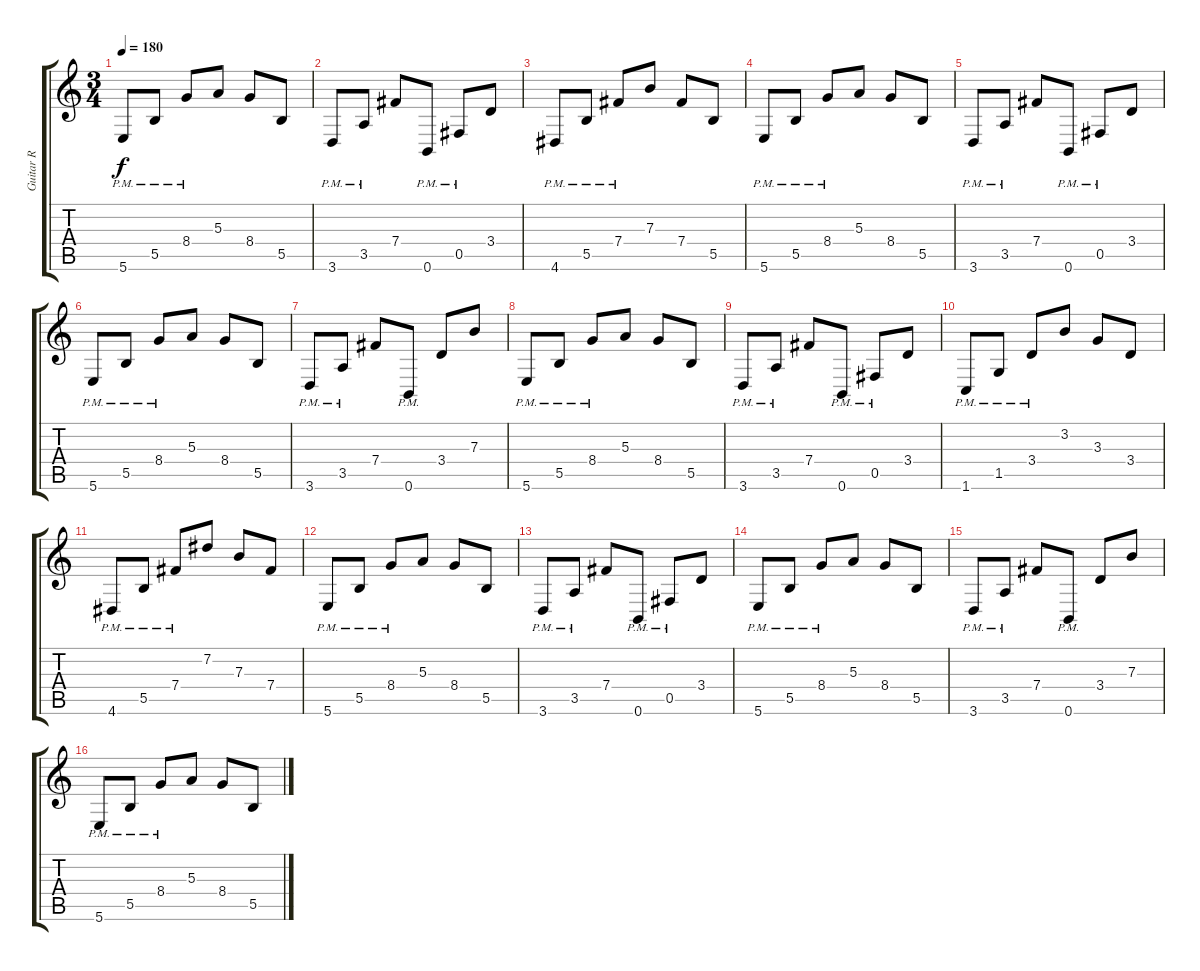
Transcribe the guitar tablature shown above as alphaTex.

\track ("Guitar R" "Guitar R") {instrument overdrivenguitar}
\staff {score tabs}
\tuning (Db4 Ab3 E3 B2 Gb2 B1) {hide}
\ts (3 4)
\tempo 180
\clef g2
\ks c
5.6{pm}.8{dy f} 5.5{pm}.8 8.4{pm}.8 5.3.8 8.4.8 5.5.8 |
3.6{pm}.8 3.5{pm}.8 7.4.8 0.6{pm}.8 0.5{pm}.8 3.4.8 |
4.6{pm}.8 5.5{pm}.8 7.4{pm}.8 7.3.8 7.4.8 5.5.8 |
5.6{pm}.8 5.5{pm}.8 8.4{pm}.8 5.3.8 8.4.8 5.5.8 |
3.6{pm}.8 3.5{pm}.8 7.4.8 0.6{pm}.8 0.5{pm}.8 3.4.8 |
5.6{pm}.8 5.5{pm}.8 8.4{pm}.8 5.3.8 8.4.8 5.5.8 |
3.6{pm}.8 3.5{pm}.8 7.4.8 0.6{pm}.8 3.4.8 7.3.8 |
5.6{pm}.8 5.5{pm}.8 8.4{pm}.8 5.3.8 8.4.8 5.5.8 |
3.6{pm}.8 3.5{pm}.8 7.4.8 0.6{pm}.8 0.5{pm}.8 3.4.8 |
1.6{pm}.8 1.5{pm}.8 3.4{pm}.8 3.2.8 3.3.8 3.4.8 |
4.6{pm}.8 5.5{pm}.8 7.4{pm}.8 7.2.8 7.3.8 7.4.8 |
5.6{pm}.8 5.5{pm}.8 8.4{pm}.8 5.3.8 8.4.8 5.5.8 |
3.6{pm}.8 3.5{pm}.8 7.4.8 0.6{pm}.8 0.5{pm}.8 3.4.8 |
5.6{pm}.8 5.5{pm}.8 8.4{pm}.8 5.3.8 8.4.8 5.5.8 |
3.6{pm}.8 3.5{pm}.8 7.4.8 0.6{pm}.8 3.4.8 7.3.8 |
5.6{pm}.8 5.5{pm}.8 8.4{pm}.8 5.3.8 8.4.8 5.5.8
